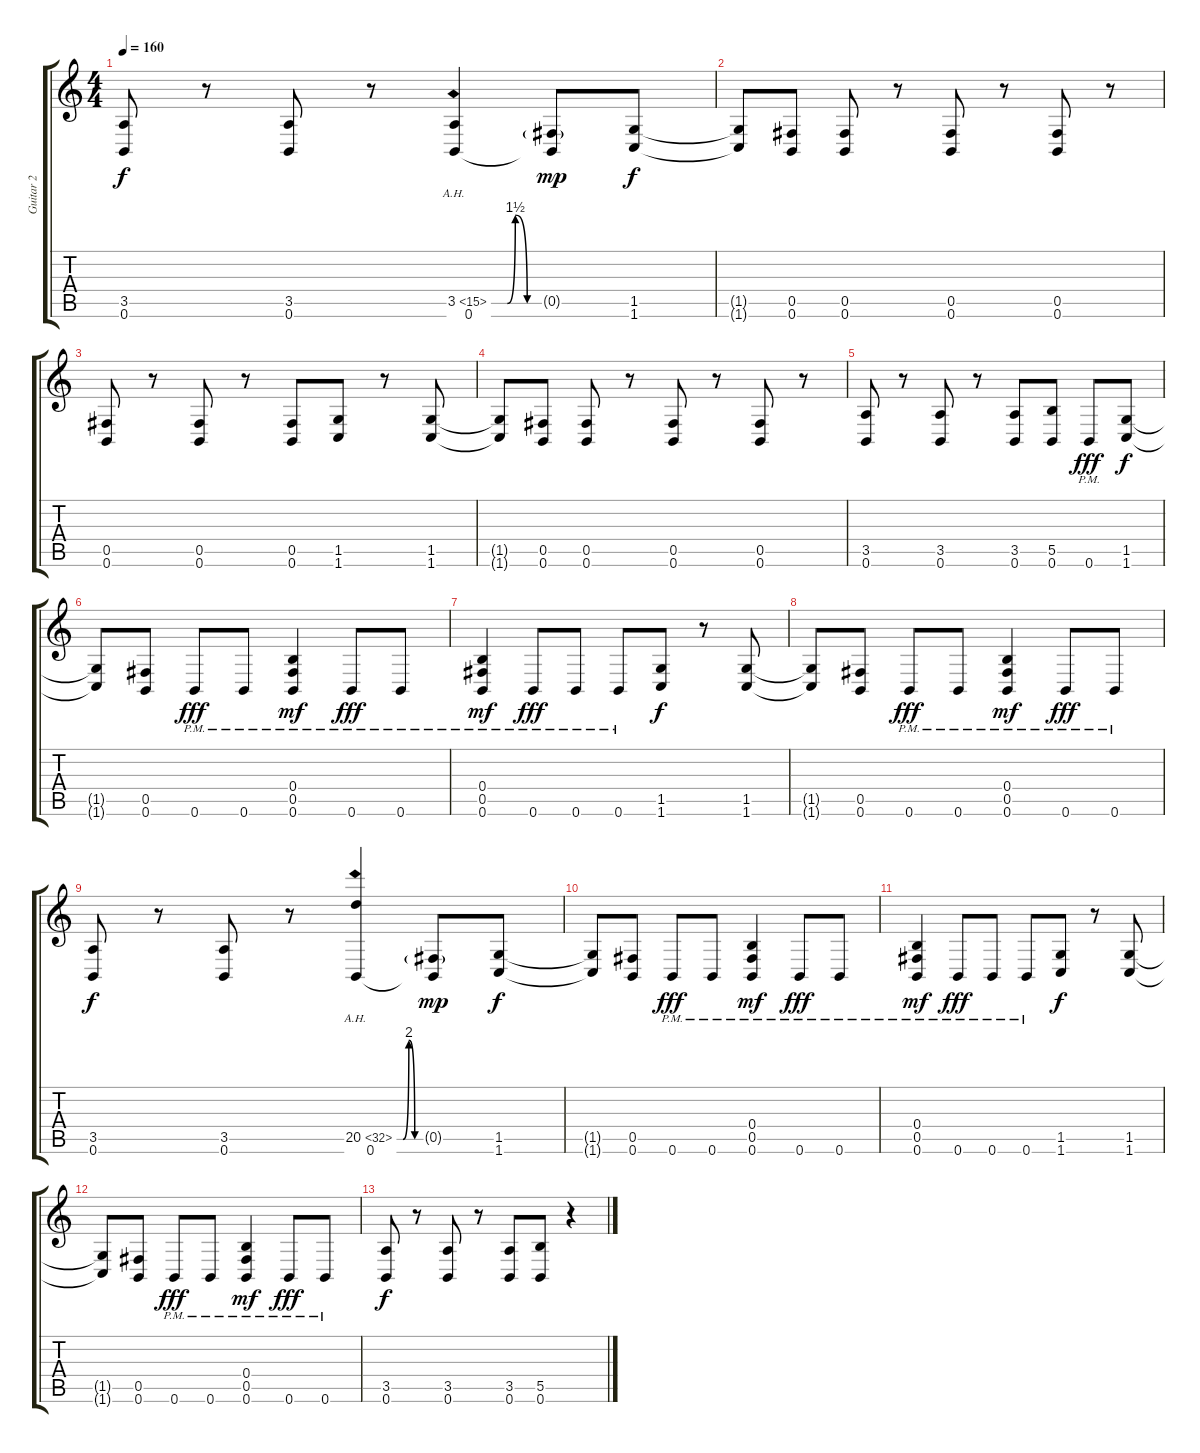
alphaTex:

\track ("Guitar 2" "Guitar 2") {instrument distortionguitar}
\staff {score tabs}
\tuning (Db4 Ab3 E3 B2 Gb2 B1) {hide}
\ts (4 4)
\tempo 160
\clef g2
\ks c
(3.5 0.6).8{dy f} r.8 (3.5 0.6).8 r.8 (3.5{be (custom 0 0 20 0 30 6 45 0 60 0) ah 12} 0.6).4 (0.5{g} 0.6{t}).8{dy mp} (1.5 1.6).8{dy f} |
(1.5{t} 1.6{t}).8 (0.5 0.6).8 (0.5 0.6).8 r.8 (0.5 0.6).8 r.8 (0.5 0.6).8 r.8 |
(0.5 0.6).8 r.8 (0.5 0.6).8 r.8 (0.5 0.6).8 (1.5 1.6).8 r.8 (1.5 1.6).8 |
(1.5{t} 1.6{t}).8 (0.5 0.6).8 (0.5 0.6).8 r.8 (0.5 0.6).8 r.8 (0.5 0.6).8 r.8 |
(3.5 0.6).8 r.8 (3.5 0.6).8 r.8 (3.5 0.6).8 (5.5 0.6).8 0.6{pm}.8{dy fff} (1.5 1.6).8{dy f} |
(1.5{t} 1.6{t}).8 (0.5 0.6).8 0.6{pm}.8{dy fff} 0.6{pm}.8 (0.4{pm} 0.5{pm} 0.6).4{dy mf} 0.6{pm}.8{dy fff} 0.6{pm}.8 |
(0.4{pm} 0.5{pm} 0.6).4{dy mf} 0.6{pm}.8{dy fff} 0.6{pm}.8 0.6{pm}.8 (1.5 1.6).8{dy f} r.8 (1.5 1.6).8 |
(1.5{t} 1.6{t}).8 (0.5 0.6).8 0.6{pm}.8{dy fff} 0.6{pm}.8 (0.4{pm} 0.5{pm} 0.6).4{dy mf} 0.6{pm}.8{dy fff} 0.6{pm}.8 |
(3.5 0.6).8{dy f} r.8 (3.5 0.6).8 r.8 (20.5{be (custom 0 0 15 0 30 8 45 0 60 0) ah 12} 0.6).4 (0.5{g} 0.6{t}).8{dy mp} (1.5 1.6).8{dy f} |
(1.5{t} 1.6{t}).8 (0.5 0.6).8 0.6{pm}.8{dy fff} 0.6{pm}.8 (0.4{pm} 0.5{pm} 0.6).4{dy mf} 0.6{pm}.8{dy fff} 0.6{pm}.8 |
(0.4{pm} 0.5{pm} 0.6).4{dy mf} 0.6{pm}.8{dy fff} 0.6{pm}.8 0.6{pm}.8 (1.5 1.6).8{dy f} r.8 (1.5 1.6).8 |
(1.5{t} 1.6{t}).8 (0.5 0.6).8 0.6{pm}.8{dy fff} 0.6{pm}.8 (0.4{pm} 0.5{pm} 0.6).4{dy mf} 0.6{pm}.8{dy fff} 0.6{pm}.8 |
(3.5 0.6).8{dy f} r.8 (3.5 0.6).8 r.8 (3.5 0.6).8 (5.5 0.6).8 r.4
